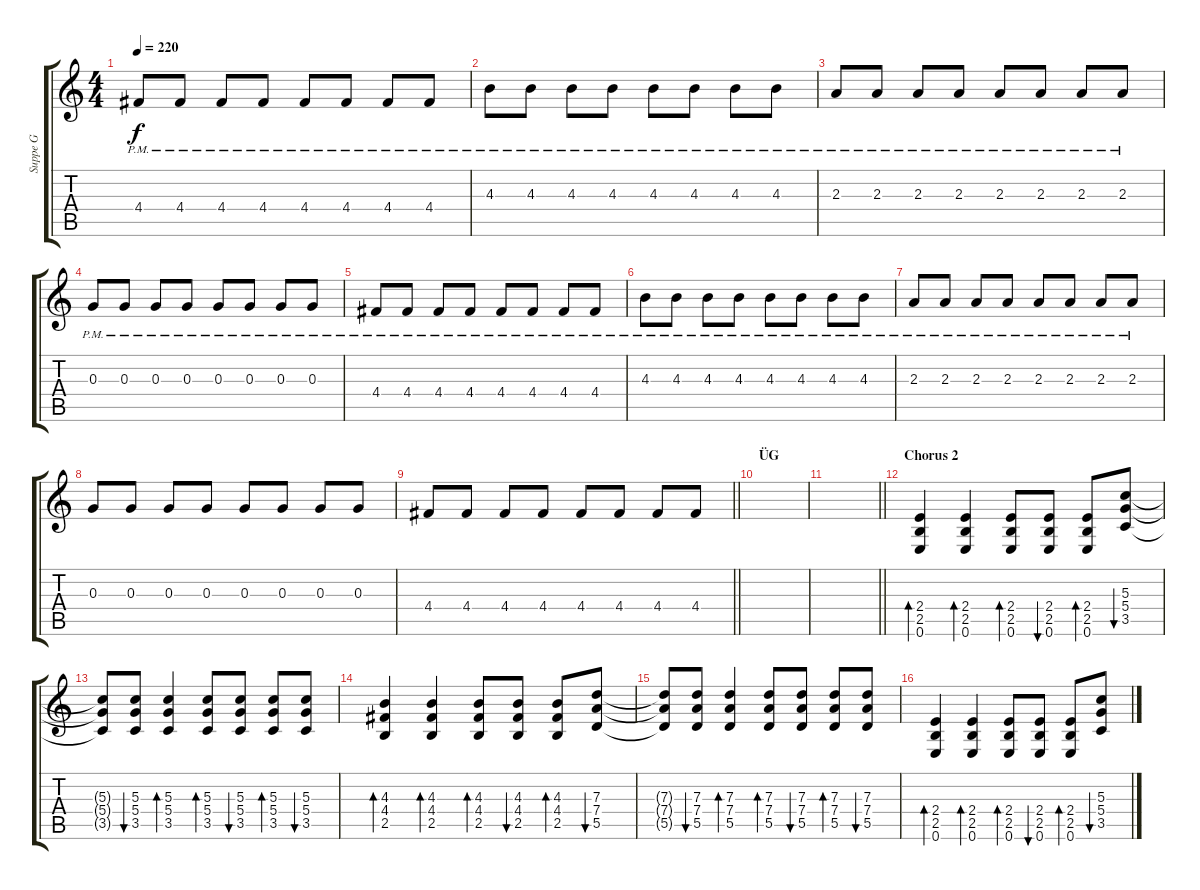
\track ("Suppe G" "Suppe G") {instrument distortionguitar}
\staff {score tabs}
\tuning (E4 B3 G3 D3 A2 E2) {hide}
\ts (4 4)
\tempo 220
\clef g2
\ks c
4.4{pm}.8{dy f} 4.4{pm}.8 4.4{pm}.8 4.4{pm}.8 4.4{pm}.8 4.4{pm}.8 4.4{pm}.8 4.4{pm}.8 |
4.3{pm}.8 4.3{pm}.8 4.3{pm}.8 4.3{pm}.8 4.3{pm}.8 4.3{pm}.8 4.3{pm}.8 4.3{pm}.8 |
2.3{pm}.8 2.3{pm}.8 2.3{pm}.8 2.3{pm}.8 2.3{pm}.8 2.3{pm}.8 2.3{pm}.8 2.3{pm}.8 |
0.3{pm}.8 0.3{pm}.8 0.3{pm}.8 0.3{pm}.8 0.3{pm}.8 0.3{pm}.8 0.3{pm}.8 0.3{pm}.8 |
4.4{pm}.8 4.4{pm}.8 4.4{pm}.8 4.4{pm}.8 4.4{pm}.8 4.4{pm}.8 4.4{pm}.8 4.4{pm}.8 |
4.3{pm}.8 4.3{pm}.8 4.3{pm}.8 4.3{pm}.8 4.3{pm}.8 4.3{pm}.8 4.3{pm}.8 4.3{pm}.8 |
2.3{pm}.8 2.3{pm}.8 2.3{pm}.8 2.3{pm}.8 2.3{pm}.8 2.3{pm}.8 2.3{pm}.8 2.3{pm}.8 |
0.3.8 0.3.8 0.3.8 0.3.8 0.3.8 0.3.8 0.3.8 0.3.8 |
\barLineRight lightlight
4.4.8 4.4.8 4.4.8 4.4.8 4.4.8 4.4.8 4.4.8 4.4.8 |
\section ("" "ÜG")
|
\barLineRight lightlight
|
\section ("" "Chorus 2")
(2.4 2.5 0.6).4{bd 60} (2.4 2.5 0.6).4{bd 60} (2.4 2.5 0.6).8{bd 60} (2.4 2.5 0.6).8{bu 60} (2.4 2.5 0.6).8{bd 60} (5.3 5.4 3.5).8{bu 60} |
(5.3{t} 5.4{t} 3.5{t}).8 (5.3 5.4 3.5).8{bu 60} (5.3 5.4 3.5).4{bd 60} (5.3 5.4 3.5).8{bd 60} (5.3 5.4 3.5).8{bu 60} (5.3 5.4 3.5).8{bd 60} (5.3 5.4 3.5).8{bu 60} |
(4.3 4.4 2.5).4{bd 60} (4.3 4.4 2.5).4{bd 60} (4.3 4.4 2.5).8{bd 60} (4.3 4.4 2.5).8{bu 60} (4.3 4.4 2.5).8{bd 60} (7.3 7.4 5.5).8{bu 60} |
(7.3{t} 7.4{t} 5.5{t}).8 (7.3 7.4 5.5).8{bu 60} (7.3 7.4 5.5).4{bd 60} (7.3 7.4 5.5).8{bd 60} (7.3 7.4 5.5).8{bu 60} (7.3 7.4 5.5).8{bd 120} (7.3 7.4 5.5).8{bu 120} |
(2.4 2.5 0.6).4{bd 60} (2.4 2.5 0.6).4{bd 60} (2.4 2.5 0.6).8{bd 60} (2.4 2.5 0.6).8{bu 60} (2.4 2.5 0.6).8{bd 60} (5.3 5.4 3.5).8{bu 60}
